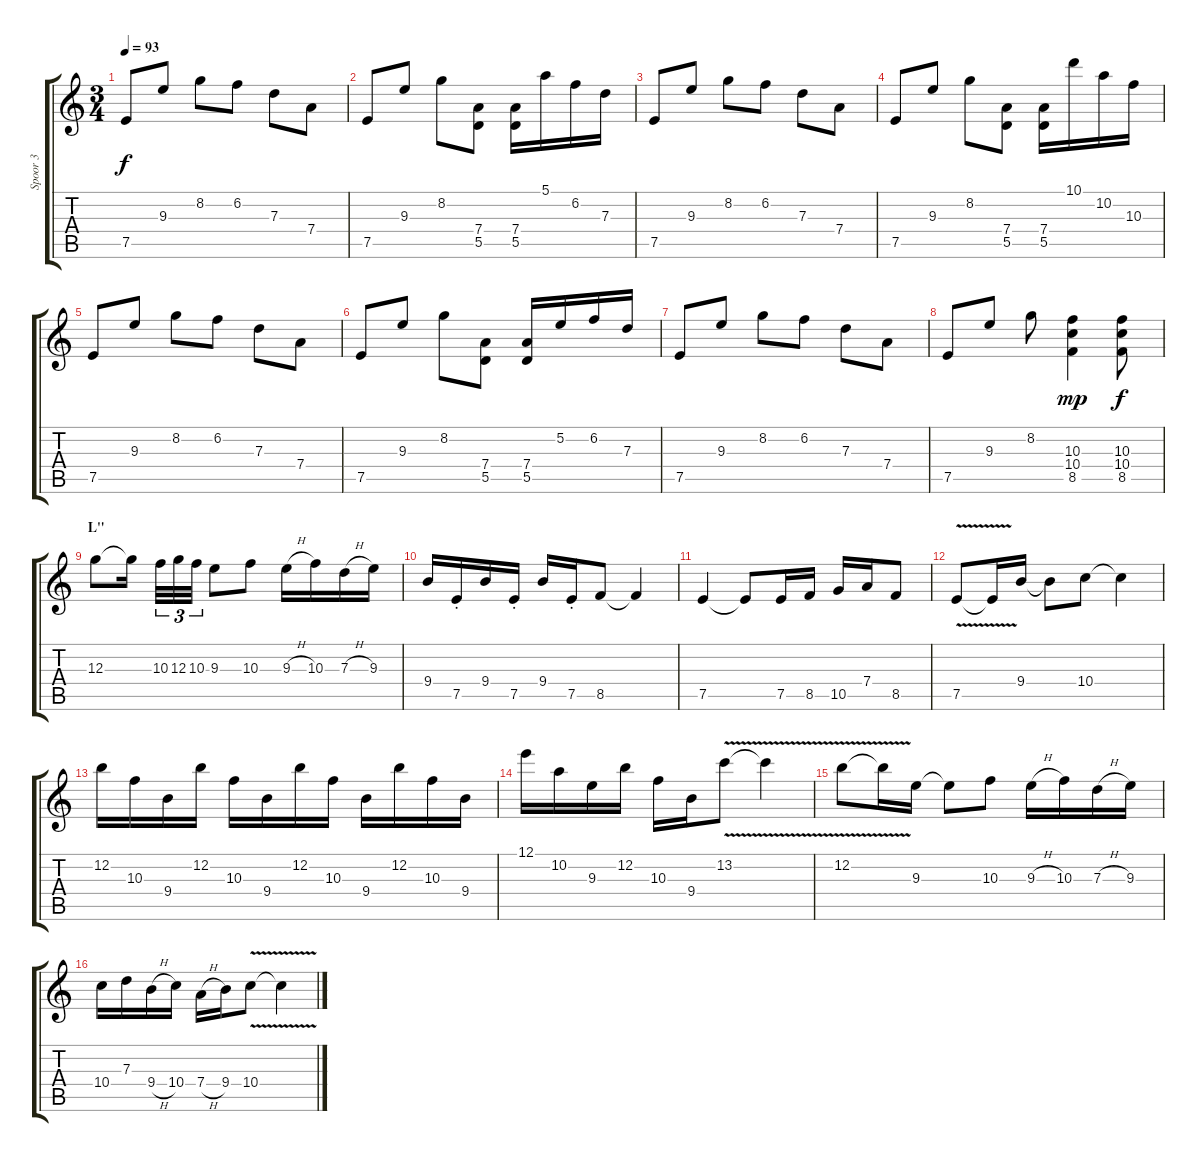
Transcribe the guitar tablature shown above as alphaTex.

\track ("Spoor 3" "Spoor 3") {instrument electricguitarclean}
\staff {score tabs}
\tuning (E4 B3 G3 D3 A2 E2) {hide}
\ts (3 4)
\tempo 93
\clef g2
\ks c
7.5.8{dy f} 9.3.8 8.2.8 6.2.8 7.3.8 7.4.8 |
7.5.8 9.3.8 8.2.8 (7.4 5.5).8 (7.4 5.5).16 5.1.16 6.2.16 7.3.16 |
7.5.8 9.3.8 8.2.8 6.2.8 7.3.8 7.4.8 |
7.5.8 9.3.8 8.2.8 (7.4 5.5).8 (7.4 5.5).16 10.1.16 10.2.16 10.3.16 |
7.5.8 9.3.8 8.2.8 6.2.8 7.3.8 7.4.8 |
7.5.8 9.3.8 8.2.8 (7.4 5.5).8 (7.4 5.5).16 5.2.16 6.2.16 7.3.16 |
7.5.8 9.3.8 8.2.8 6.2.8 7.3.8 7.4.8 |
7.5.8 9.3.8 8.2.8 (10.3 10.4 8.5).4{dy mp} (10.3 10.4 8.5).8{dy f} |
\section ("" "L''")
12.3.8 12.3{t}.16 10.3.32{tu (3 2)} 12.3.32{tu (3 2)} 10.3.32{tu (3 2)} 9.3.8 10.3.8 9.3{h}.16 10.3.16 7.3{h}.16 9.3.16 |
9.4.16 7.5{st}.16 9.4.16 7.5{st}.16 9.4.16 7.5{st}.16 8.5.8 8.5{t}.4 |
7.5.4 7.5{t}.8 7.5.16 8.5.16 10.5.16 7.4.16 8.5.8 |
7.5{v}.8 7.5{t}.16 9.4.16 9.4{t}.8 10.4.8 10.4{t}.4 |
12.2.16 10.3.16 9.4.16 12.2.16 10.3.16 9.4.16 12.2.16 10.3.16 9.4.16 12.2.16 10.3.16 9.4.16 |
12.1.16 10.2.16 9.3.16 12.2.16 10.3.16 9.4.16 13.2{v}.8 13.2{t}.4 |
12.2{v}.8 12.2{t}.16 9.3.16 9.3{t}.8 10.3.8 9.3{h}.16 10.3.16 7.3{h}.16 9.3.16 |
10.4.16 7.3.16 9.4{h}.16 10.4.16 7.4{h}.16 9.4.16 10.4{v}.8 10.4{t}.4
